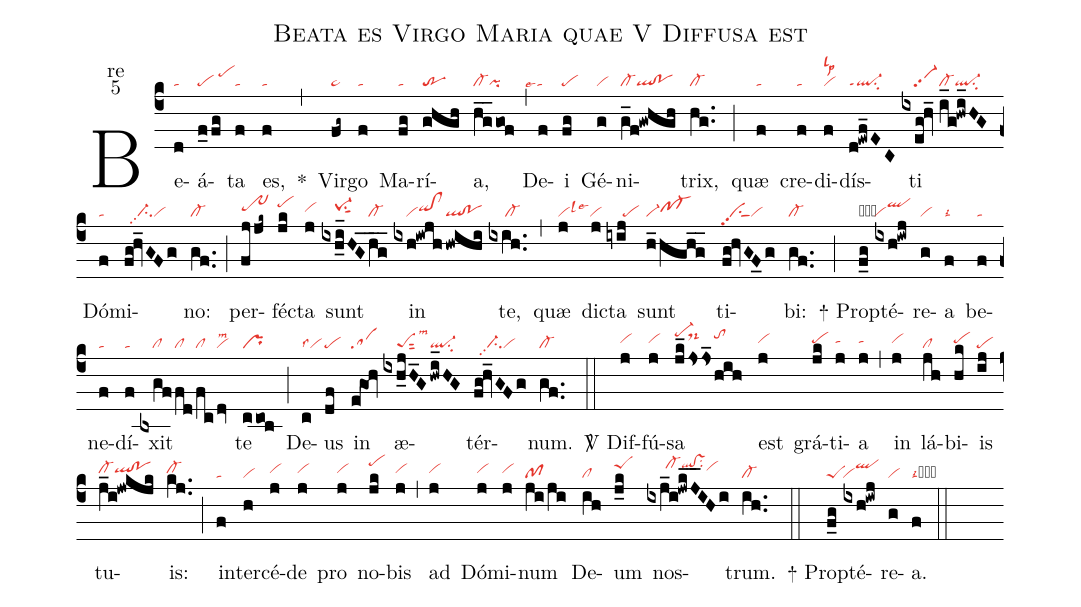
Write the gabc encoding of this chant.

name:Beata es Virgo Maria quae V Diffusa est;
office-part:re;
mode:5;
nabc-lines:1;
%%
(c4) Be(d|ta)á(f_0/fg|pe/pehj)ta(f|ta) es,(f|ta) <sp>*</sp>(,) Vir(fg~|pe~)go(f|ta) Ma(fg|ta)rí(ghgh|tr)a,(hg__gof|cl-pi) (,) De(f|````talse4)i(fg|pe) Gé(g|vi)ni(g_f!gwhgh|cl-ql!po)trix,(hg..|cl-) (;) quæ(f|ta) cre(f|ta)di(f|vilslp2)dís(d!ewf_EC|ql-ppt1su2)ti(ixeg@hv_2|////vi-pp2|//i_g!hwi_HG|cl-ql-su2) Dó(f|ta)mi(fg!hv_GFg|////ci-pp2vi)no:(gf..|cl-) (;) per(fjjk~|tr~hh)féc(jk|pehj)ta(j|vihh) sunt(ixh_i_HG_|////pe-1hhsu1sut1|hg__|cl-) in(ixh!iwjh|////viqihh!clhh|hwihi|ql!po) te,(ixih..|/////cl-) (,) quæ(j|vilsl3) dic(j|````vilse1)ta(iyij|/////pe) sunt(h_hghg__|vi-pf-hh) ti(fg@hvGF_0g|ciSpp2vi)bi:(gf..|cl-) (;)

<sp>+</sp> Prop(f_g|obpeS)té(ixh!iwj|viqlhj)re(g|vi)a(f|talsi2) be(f|ta)ne(f|ta)dí(f|ta)xit(bxgf|////cl|fd|cl|fc|cl|dv|vilsm2) te(ccob|pr) (;) De(c|vilss4)us(df|pe) in(e@goh|sa) æ(ixh_jH_G|////peSsut2lsm3|hwi_HG|ql-su2)tér(fg!hv_GFg|////ci-pp2vi)num.(gf..|cl-) (::)

<sp>V/</sp> Dif(j|vihh)fú(j|vihh)sa(jk_|pe-hk|jsjs_|ds-hj|hih|tohj) est(j|vihh) grá(jk|pehh)ti(j|tahh)a(j|tahh) (,) in(j|vihh) lá(jh|cl)bi(hk|pehh)is(ij|pe) tu(j_i!jwkjk|cl-hhqlhh!pohh)is:(kj..|cl-hh) (;) in(f|ta)ter(h|vi)cé(j|vihh)de(j|vihh) pro(j|vihh) no(jk|pehk)bis(j|vihh) (,) ad(j|vihh) Dó(j|vihh)mi(j|vihh)num(ji/ji|pf) De(ih|cl)um(j_k|peShj) nos(ixj_i!jwkJ__IHi|//////cl-hjqlhj!vshjsu2vihi)trum.(ih..|cl-) (::)

<sp>+</sp> Prop(f_g|peS)té(ixh!iwj|viqlhj)re(g|vi)a.(f|talsi2cb) (::)
